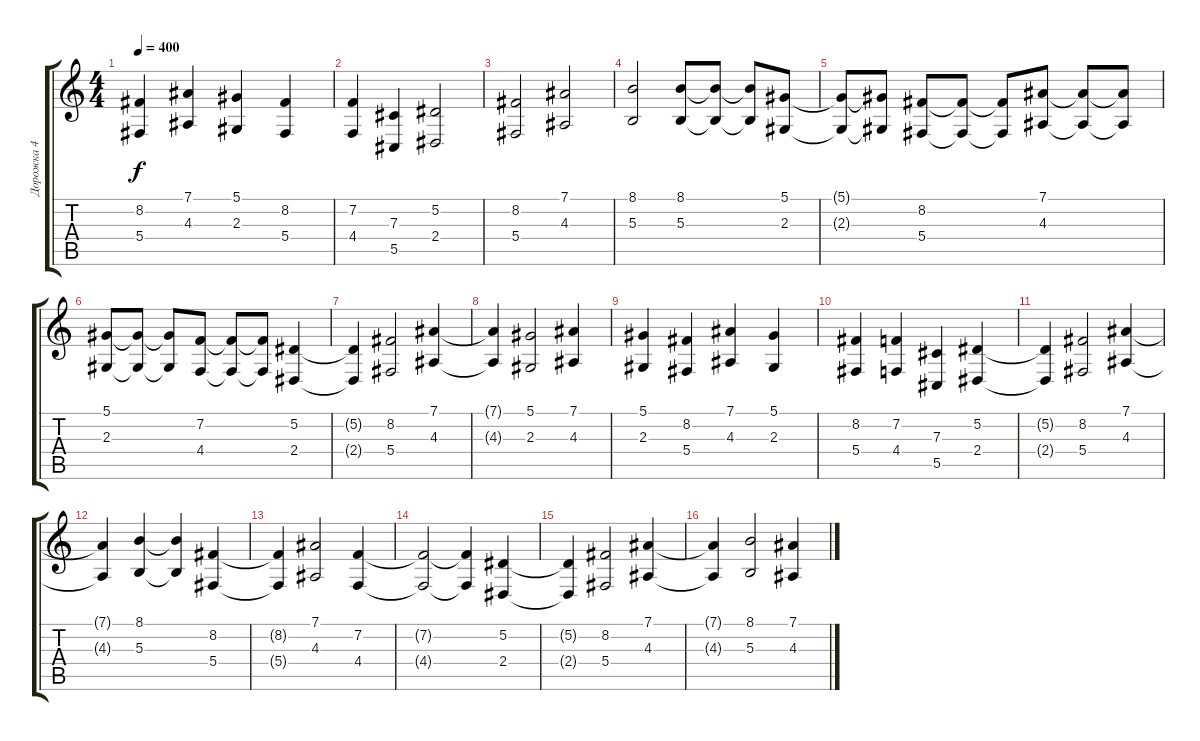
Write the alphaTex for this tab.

\track ("Дорожка 4" "Дорожка 4") {instrument lead1square}
\staff {score tabs}
\tuning (Eb4 Bb3 Gb3 Db3 Ab2 Eb2) {hide}
\ts (4 4)
\tempo 400
\clef g2
\ks c
(8.2 5.4).4{dy f} (7.1 4.3).4 (5.1 2.3).4 (8.2 5.4).4 |
(7.2 4.4).4 (7.3 5.5).4 (5.2 2.4).2 |
(8.2 5.4).2 (7.1 4.3).2 |
(8.1 5.3).2 (8.1 5.3).8 (8.1{t} 5.3{t}).8 (8.1{t} 5.3{t}).8 (5.1 2.3).8 |
(5.1{t} 2.3{t}).8 (5.1{t} 2.3{t}).8 (8.2 5.4).8 (8.2{t} 5.4{t}).8 (8.2{t} 5.4{t}).8 (7.1 4.3).8 (7.1{t} 4.3{t}).8 (7.1{t} 4.3{t}).8 |
(5.1 2.3).8 (5.1{t} 2.3{t}).8 (5.1{t} 2.3{t}).8 (7.2 4.4).8 (7.2{t} 4.4{t}).8 (7.2{t} 4.4{t}).8 (5.2 2.4).4 |
(5.2{t} 2.4{t}).4 (8.2 5.4).2 (7.1 4.3).4 |
(7.1{t} 4.3{t}).4 (5.1 2.3).2 (7.1 4.3).4 |
(5.1 2.3).4 (8.2 5.4).4 (7.1 4.3).4 (5.1 2.3).4 |
(8.2 5.4).4 (7.2 4.4).4 (7.3 5.5).4 (5.2 2.4).4 |
(5.2{t} 2.4{t}).4 (8.2 5.4).2 (7.1 4.3).4 |
(7.1{t} 4.3{t}).4 (8.1 5.3).4 (8.1{t} 5.3{t}).4 (8.2 5.4).4 |
(8.2{t} 5.4{t}).4 (7.1 4.3).2 (7.2 4.4).4 |
(7.2{t} 4.4{t}).2 (7.2{t} 4.4{t}).4 (5.2 2.4).4 |
(5.2{t} 2.4{t}).4 (8.2 5.4).2 (7.1 4.3).4 |
(7.1{t} 4.3{t}).4 (8.1 5.3).2 (7.1 4.3).4
